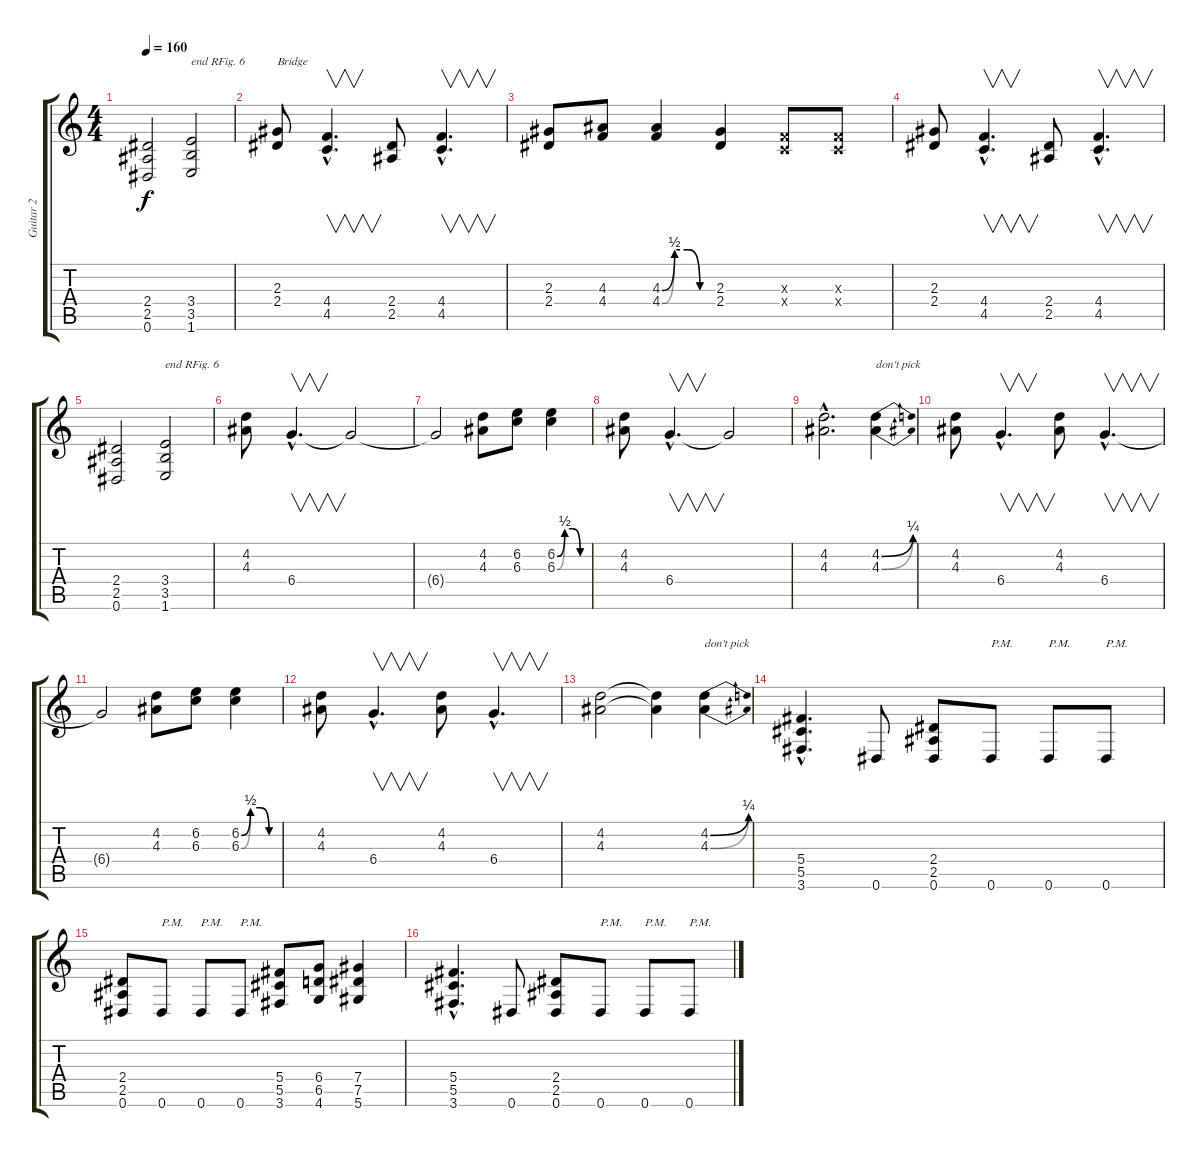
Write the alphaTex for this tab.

\track ("Guitar 2" "Guitar 2") {instrument distortionguitar}
\staff {score tabs}
\tuning (Eb4 Bb3 Gb3 Db3 Ab2 Eb2) {hide}
\ts (4 4)
\tempo 160
\clef g2
\ks c
(2.4 2.5 0.6).2{dy f} (3.4 3.5 1.6).2{txt "end RFig. 6"} |
(2.3 2.4).8{txt "Bridge"} (4.4{hac} 4.5{hac}).4{v d} (2.4 2.5).8 (4.4{hac} 4.5{hac}).4{v d} |
(2.3 2.4).8 (4.3 4.4).8 (4.3{be (custom 0 0 15 2 30 2 45 0 60 0)} 4.4{be (custom 0 0 15 2 30 2 45 0 60 0)}).4 (2.3 2.4).4 (-1.3{x} -1.4{x}).8 (-1.3{x} -1.4{x}).8 |
(2.3 2.4).8 (4.4{hac} 4.5{hac}).4{v d} (2.4 2.5).8 (4.4{hac} 4.5{hac}).4{v d} |
(2.4 2.5 0.6).2 (3.4 3.5 1.6).2{txt "end RFig. 6"} |
(4.2 4.3).8 6.4{hac}.4{v d} 6.4{t}.2 |
6.4{t}.2 (4.2 4.3).8 (6.2 6.3).8 (6.2{be (custom 0 0 15 2 30 2 45 0 60 0)} 6.3{be (custom 0 0 15 2 30 2 45 0 60 0)}).4 |
(4.2 4.3).8 6.4{hac}.4{v d} 6.4{t}.2 |
(4.2{hac} 4.3{hac}).2{d} (4.2{be (bend 0 0 60 1)} 4.3{be (bend 0 0 60 1)}).4{txt "don't pick"} |
(4.2 4.3).8 6.4{hac}.4{v d} (4.2 4.3).8 6.4{hac}.4{v d} |
6.4{t}.2 (4.2 4.3).8 (6.2 6.3).8 (6.2{be (custom 0 0 15 2 30 2 45 0 60 0)} 6.3{be (custom 0 0 15 2 30 2 45 0 60 0)}).4 |
(4.2 4.3).8 6.4{hac}.4{v d} (4.2 4.3).8 6.4{hac}.4{v d} |
(4.2 4.3).2 (4.2{t} 4.3{t}).4 (4.2{be (bend 0 0 60 1)} 4.3{be (bend 0 0 60 1)}).4{txt "don't pick"} |
(5.4{hac} 5.5{hac} 3.6{hac}).4{d} 0.6.8 (2.4 2.5 0.6).8 0.6.8{txt "P.M."} 0.6.8{txt "P.M."} 0.6.8{txt "P.M."} |
(2.4 2.5 0.6).8 0.6.8{txt "P.M."} 0.6.8{txt "P.M."} 0.6.8{txt "P.M."} (5.4 5.5 3.6).8 (6.4 6.5 4.6).8 (7.4 7.5 5.6).4 |
(5.4{hac} 5.5{hac} 3.6{hac}).4{d} 0.6.8 (2.4 2.5 0.6).8 0.6.8{txt "P.M."} 0.6.8{txt "P.M."} 0.6.8{txt "P.M."}
